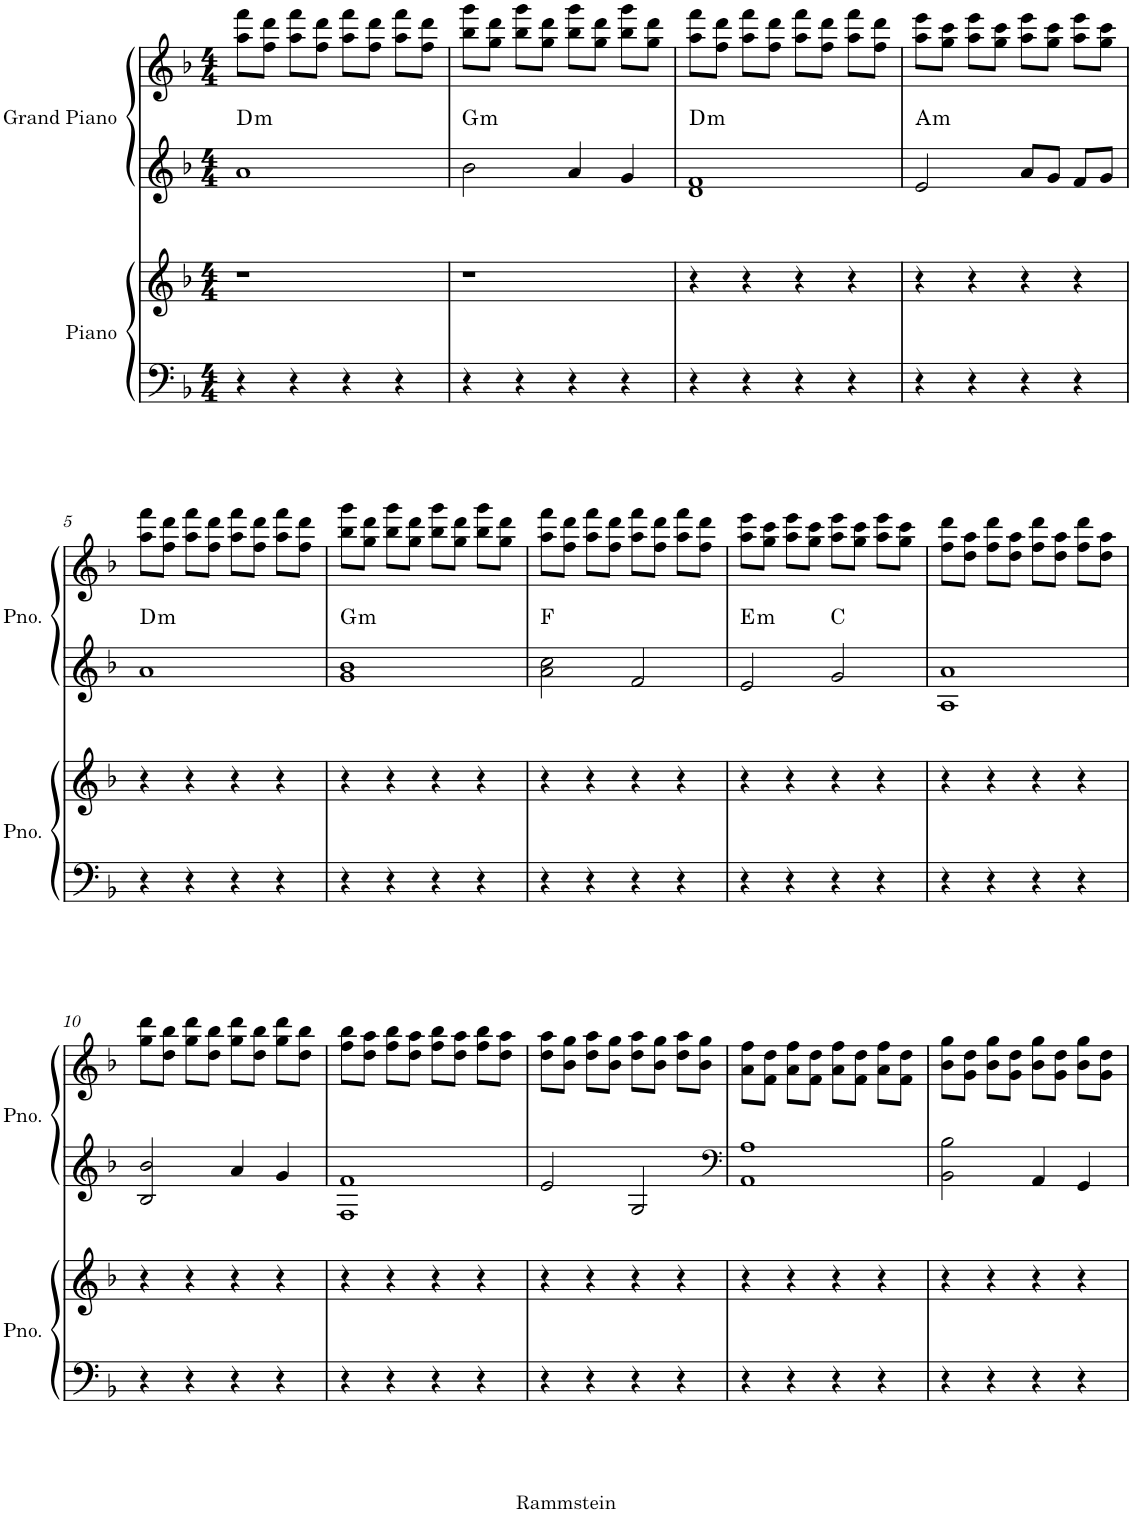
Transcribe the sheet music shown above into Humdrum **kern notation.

**kern	**kern	**kern	**kern	**harte
*part2	*part2	*part1	*part1	*part1
*staff4	*staff3	*staff2	*staff1	*
*I"Piano	*	*I"Grand Piano	*	*
*I'Pno.	*	*I'Pno.	*	*
*clefF4	*clefG2	*clefG2	*clefG2	*
*k[b-]	*k[b-]	*k[b-]	*k[b-]	*
*M4/4	*M4/4	*M4/4	*M4/4	*
=1	=1	=1	=1	=1
!	!	!	!	!LO:H:kt=m
4r	1r	1a	8aa\ 8fff\L	D:min
.	.	.	8ff\ 8ddd\J	.
4r	.	.	8aa\ 8fff\L	.
.	.	.	8ff\ 8ddd\J	.
4r	.	.	8aa\ 8fff\L	.
.	.	.	8ff\ 8ddd\J	.
4r	.	.	8aa\ 8fff\L	.
.	.	.	8ff\ 8ddd\J	.
=2	=2	=2	=2	=2
!	!	!	!	!LO:H:kt=m
4r	1r	2b-\	8bb-\ 8ggg\L	G:min
.	.	.	8gg\ 8ddd\J	.
4r	.	.	8bb-\ 8ggg\L	.
.	.	.	8gg\ 8ddd\J	.
4r	.	4a/	8bb-\ 8ggg\L	.
.	.	.	8gg\ 8ddd\J	.
4r	.	4g/	8bb-\ 8ggg\L	.
.	.	.	8gg\ 8ddd\J	.
=3	=3	=3	=3	=3
!	!	!	!	!LO:H:kt=m
4r	4r	1d 1f	8aa\ 8fff\L	D:min
.	.	.	8ff\ 8ddd\J	.
4r	4r	.	8aa\ 8fff\L	.
.	.	.	8ff\ 8ddd\J	.
4r	4r	.	8aa\ 8fff\L	.
.	.	.	8ff\ 8ddd\J	.
4r	4r	.	8aa\ 8fff\L	.
.	.	.	8ff\ 8ddd\J	.
=4	=4	=4	=4	=4
!	!	!	!	!LO:H:kt=m
4r	4r	2e/	8aa\ 8eee\L	A:min
.	.	.	8gg\ 8ccc\J	.
4r	4r	.	8aa\ 8eee\L	.
.	.	.	8gg\ 8ccc\J	.
4r	4r	8a/L	8aa\ 8eee\L	.
.	.	8g/J	8gg\ 8ccc\J	.
4r	4r	8f/L	8aa\ 8eee\L	.
.	.	8g/J	8gg\ 8ccc\J	.
!!LO:LB:g=z
=5	=5	=5	=5	=5
!	!	!	!	!LO:H:kt=m
4r	4r	1a	8aa\ 8fff\L	D:min
.	.	.	8ff\ 8ddd\J	.
4r	4r	.	8aa\ 8fff\L	.
.	.	.	8ff\ 8ddd\J	.
4r	4r	.	8aa\ 8fff\L	.
.	.	.	8ff\ 8ddd\J	.
4r	4r	.	8aa\ 8fff\L	.
.	.	.	8ff\ 8ddd\J	.
=6	=6	=6	=6	=6
!	!	!	!	!LO:H:kt=m
4r	4r	1g 1b-	8bb-\ 8ggg\L	G:min
.	.	.	8gg\ 8ddd\J	.
4r	4r	.	8bb-\ 8ggg\L	.
.	.	.	8gg\ 8ddd\J	.
4r	4r	.	8bb-\ 8ggg\L	.
.	.	.	8gg\ 8ddd\J	.
4r	4r	.	8bb-\ 8ggg\L	.
.	.	.	8gg\ 8ddd\J	.
=7	=7	=7	=7	=7
4r	4r	2a\ 2cc\	8aa\ 8fff\L	F:maj
.	.	.	8ff\ 8ddd\J	.
4r	4r	.	8aa\ 8fff\L	.
.	.	.	8ff\ 8ddd\J	.
4r	4r	2f/	8aa\ 8fff\L	.
.	.	.	8ff\ 8ddd\J	.
4r	4r	.	8aa\ 8fff\L	.
.	.	.	8ff\ 8ddd\J	.
=8	=8	=8	=8	=8
!	!	!	!	!LO:H:kt=m
4r	4r	2e/	8aa\ 8eee\L	E:min
.	.	.	8gg\ 8ccc\J	.
4r	4r	.	8aa\ 8eee\L	.
.	.	.	8gg\ 8ccc\J	.
4r	4r	2g/	8aa\ 8eee\L	C:maj
.	.	.	8gg\ 8ccc\J	.
4r	4r	.	8aa\ 8eee\L	.
.	.	.	8gg\ 8ccc\J	.
=9	=9	=9	=9	=9
4r	4r	1A 1a	8ff\ 8ddd\L	.
.	.	.	8dd\ 8aa\J	.
4r	4r	.	8ff\ 8ddd\L	.
.	.	.	8dd\ 8aa\J	.
4r	4r	.	8ff\ 8ddd\L	.
.	.	.	8dd\ 8aa\J	.
4r	4r	.	8ff\ 8ddd\L	.
.	.	.	8dd\ 8aa\J	.
!!LO:LB:g=z
=10	=10	=10	=10	=10
4r	4r	2B-/ 2b-/	8gg\ 8ddd\L	.
.	.	.	8dd\ 8bb-\J	.
4r	4r	.	8gg\ 8ddd\L	.
.	.	.	8dd\ 8bb-\J	.
4r	4r	4a/	8gg\ 8ddd\L	.
.	.	.	8dd\ 8bb-\J	.
4r	4r	4g/	8gg\ 8ddd\L	.
.	.	.	8dd\ 8bb-\J	.
=11	=11	=11	=11	=11
4r	4r	1F 1f	8ff\ 8bb-\L	.
.	.	.	8dd\ 8aa\J	.
4r	4r	.	8ff\ 8bb-\L	.
.	.	.	8dd\ 8aa\J	.
4r	4r	.	8ff\ 8bb-\L	.
.	.	.	8dd\ 8aa\J	.
4r	4r	.	8ff\ 8bb-\L	.
.	.	.	8dd\ 8aa\J	.
=12	=12	=12	=12	=12
4r	4r	2e/	8dd\ 8aa\L	.
.	.	.	8b-\ 8gg\J	.
4r	4r	.	8dd\ 8aa\L	.
.	.	.	8b-\ 8gg\J	.
4r	4r	2G/	8dd\ 8aa\L	.
.	.	.	8b-\ 8gg\J	.
4r	4r	.	8dd\ 8aa\L	.
.	.	.	8b-\ 8gg\J	.
=13	=13	=13	=13	=13
*	*	*clefF4	*	*
4r	4r	1AA 1A	8a\ 8ff\L	.
.	.	.	8f\ 8dd\J	.
4r	4r	.	8a\ 8ff\L	.
.	.	.	8f\ 8dd\J	.
4r	4r	.	8a\ 8ff\L	.
.	.	.	8f\ 8dd\J	.
4r	4r	.	8a\ 8ff\L	.
.	.	.	8f\ 8dd\J	.
=14	=14	=14	=14	=14
4r	4r	2BB-\ 2B-\	8b-\ 8gg\L	.
.	.	.	8g\ 8dd\J	.
4r	4r	.	8b-\ 8gg\L	.
.	.	.	8g\ 8dd\J	.
4r	4r	4AA/	8b-\ 8gg\L	.
.	.	.	8g\ 8dd\J	.
4r	4r	4GG/	8b-\ 8gg\L	.
.	.	.	8g\ 8dd\J	.
=	=	=	=	=
*-	*-	*-	*-	*-
